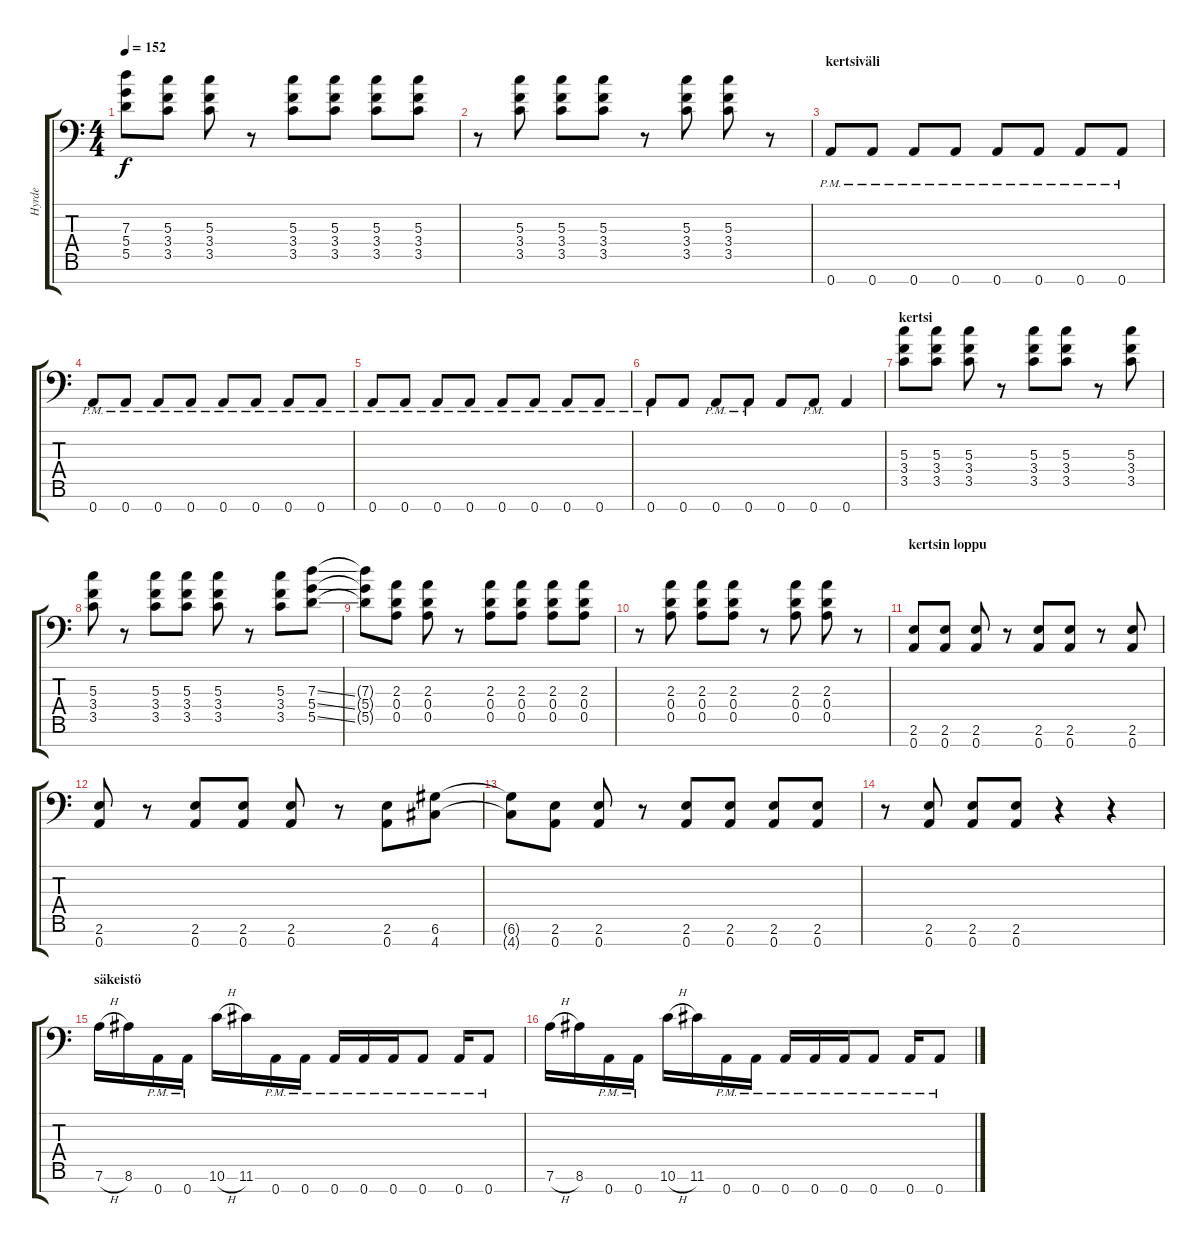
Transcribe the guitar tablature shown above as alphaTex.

\track ("Hyrde" "Hyrde") {instrument distortionguitar}
\staff {score tabs}
\tuning (E4 B3 G3 D3 A2 D2 A1) {hide}
\ts (4 4)
\tempo 152
\clef f4
\ks c
(7.3{t} 5.4{t} 5.5{t}).8{dy f} (5.3 3.4 3.5).8 (5.3 3.4 3.5).8 r.8 (5.3 3.4 3.5).8 (5.3 3.4 3.5).8 (5.3 3.4 3.5).8 (5.3 3.4 3.5).8 |
r.8 (5.3 3.4 3.5).8 (5.3 3.4 3.5).8 (5.3 3.4 3.5).8 r.8 (5.3 3.4 3.5).8 (5.3 3.4 3.5).8 r.8 |
\section ("" "kertsiväli")
0.7{pm}.8 0.7{pm}.8 0.7{pm}.8 0.7{pm}.8 0.7{pm}.8 0.7{pm}.8 0.7{pm}.8 0.7{pm}.8 |
0.7{pm}.8 0.7{pm}.8 0.7{pm}.8 0.7{pm}.8 0.7{pm}.8 0.7{pm}.8 0.7{pm}.8 0.7{pm}.8 |
0.7{pm}.8 0.7{pm}.8 0.7{pm}.8 0.7{pm}.8 0.7{pm}.8 0.7{pm}.8 0.7{pm}.8 0.7{pm}.8 |
0.7{pm}.8 0.7.8 0.7{pm}.8 0.7{pm}.8 0.7.8 0.7{pm}.8 0.7.4 |
\section ("" "kertsi")
(5.3 3.4 3.5).8 (5.3 3.4 3.5).8 (5.3 3.4 3.5).8 r.8 (5.3 3.4 3.5).8 (5.3 3.4 3.5).8 r.8 (5.3 3.4 3.5).8 |
(5.3 3.4 3.5).8 r.8 (5.3 3.4 3.5).8 (5.3 3.4 3.5).8 (5.3 3.4 3.5).8 r.8 (5.3 3.4 3.5).8 (7.3{ss} 5.4{ss} 5.5{ss}).8 |
(7.3{t} 5.4{t} 5.5{t}).8 (2.3 0.4 0.5).8 (2.3 0.4 0.5).8 r.8 (2.3 0.4 0.5).8 (2.3 0.4 0.5).8 (2.3 0.4 0.5).8 (2.3 0.4 0.5).8 |
r.8 (2.3 0.4 0.5).8 (2.3 0.4 0.5).8 (2.3 0.4 0.5).8 r.8 (2.3 0.4 0.5).8 (2.3 0.4 0.5).8 r.8 |
\section ("" "kertsin loppu")
(2.6 0.7).8 (2.6 0.7).8 (2.6 0.7).8 r.8 (2.6 0.7).8 (2.6 0.7).8 r.8 (2.6 0.7).8 |
(2.6 0.7).8 r.8 (2.6 0.7).8 (2.6 0.7).8 (2.6 0.7).8 r.8 (2.6 0.7).8 (6.6 4.7).8 |
(6.6{t} 4.7{t}).8 (2.6 0.7).8 (2.6 0.7).8 r.8 (2.6 0.7).8 (2.6 0.7).8 (2.6 0.7).8 (2.6 0.7).8 |
r.8 (2.6 0.7).8 (2.6 0.7).8 (2.6 0.7).8 r.4 r.4 |
\section ("" "säkeistö")
7.6{h}.16 8.6.16 0.7{pm}.16 0.7{pm}.16 10.6{h}.16 11.6.16 0.7{pm}.16 0.7{pm}.16 0.7{pm}.16 0.7{pm}.16 0.7{pm}.16 0.7{pm}.8 0.7{pm}.16 0.7{pm}.8 |
7.6{h}.16 8.6.16 0.7{pm}.16 0.7{pm}.16 10.6{h}.16 11.6.16 0.7{pm}.16 0.7{pm}.16 0.7{pm}.16 0.7{pm}.16 0.7{pm}.16 0.7{pm}.8 0.7{pm}.16 0.7{pm}.8
